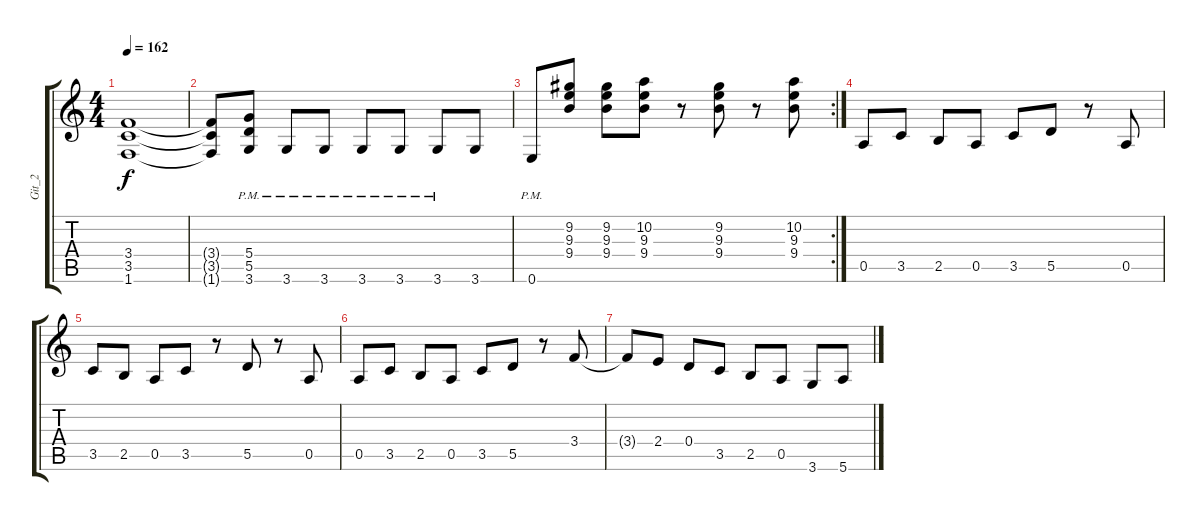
\track ("Git_2" "Git_2") {instrument distortionguitar}
\staff {score tabs}
\tuning (E4 B3 G3 D3 A2 E2) {hide}
\ts (4 4)
\tempo 162
\clef g2
\ks c
(3.4 3.5 1.6).1{dy f} |
(3.4{t} 3.5{t} 1.6{t}).8 (5.4 5.5{pm} 3.6).8 3.6{pm}.8 3.6{pm}.8 3.6{pm}.8 3.6{pm}.8 3.6{pm}.8 3.6.8 |
\rc 2
0.6{pm}.8 (9.2 9.3 9.4).8 (9.2 9.3 9.4).8 (10.2 9.3 9.4).8 r.8 (9.2 9.3 9.4).8 r.8 (10.2 9.3 9.4).8 |
0.5.8 3.5.8 2.5.8 0.5.8 3.5.8 5.5.8 r.8 0.5.8 |
3.5.8 2.5.8 0.5.8 3.5.8 r.8 5.5.8 r.8 0.5.8 |
0.5.8 3.5.8 2.5.8 0.5.8 3.5.8 5.5.8 r.8 3.4.8 |
3.4{t}.8 2.4.8 0.4.8 3.5.8 2.5.8 0.5.8 3.6.8 5.6.8
